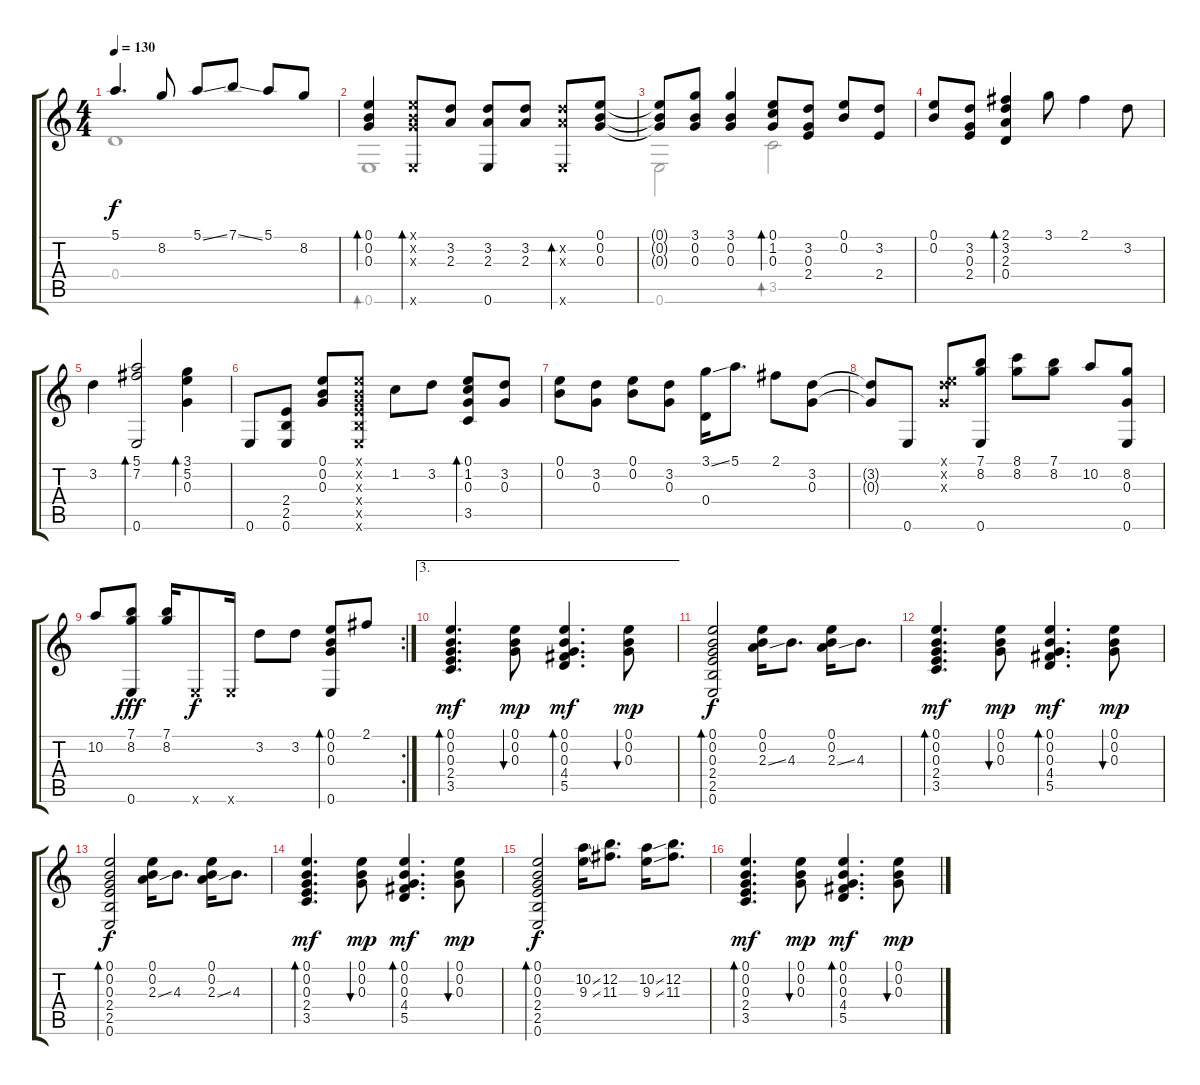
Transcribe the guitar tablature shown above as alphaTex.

\track "" {instrument acousticguitarsteel}
\staff {score tabs}
\tuning (E4 B3 G3 D3 A2 E2) {hide}
\voice
\ts (4 4)
\tempo 130
\clef g2
\ks c
5.1{t}.4{d dy f} 8.2.8 5.1{ss}.8 7.1{ss}.8 5.1.8 8.2.8 |
(0.1 0.2 0.3).4{bd 480} (0.1{x} 0.2{x} 0.3{x} 0.6{x}).8{bd 480} (3.2 2.3).8 (3.2 2.3 0.6).8 (3.2 2.3).8 (3.2{x} 2.3{x} 0.6{x}).8{bd 480} (0.1 0.2 0.3).8 |
(0.1{t} 0.2{t} 0.3{t}).8 (3.1 0.2 0.3).8 (3.1 0.2 0.3).4 (0.1 1.2 0.3).8{bd 480} (3.2 0.3 2.4).8 (0.1 0.2).8 (3.2 2.4).8 |
(0.1 0.2).8 (3.2 0.3 2.4).8 (2.1 3.2 2.3 0.4).4{bd 480} 3.1.8 2.1.4 3.2.8 |
3.2.4 (5.1 7.2 0.6).2{bd 480} (3.1 5.2 0.3).4{bd 480} |
0.6.8 (2.4 2.5 0.6).8 (0.1 0.2 0.3).8 (0.1{x} 0.2{x} 0.3{x} 2.4{x} 2.5{x} 0.6{x}).8 1.2.8 3.2.8 (0.1 1.2 0.3 3.5).8{bd 480} (3.2 0.3).8 |
(0.1 0.2).8 (3.2 0.3).8 (0.1 0.2).8 (3.2 0.3).8 (3.1{ss} 0.4).16 5.1.8{d} 2.1.8 (3.2 0.3).8 |
(3.2{t} 0.3{t}).8 0.6.8 (0.1{x} 3.2{x} 0.3{x}).8 (7.1 8.2 0.6).8 (8.1 8.2).8 (7.1 8.2).8 10.2.8 (8.2 0.3 0.6).8 |
\rc 2
10.2.8 (7.1 8.2 0.6).8{dy fff} (7.1 8.2).16 0.6{x}.8{dy f} 0.6{x}.16 3.2.8 3.2.8 (0.1 0.2 0.3 0.6).8{bd 60} 2.1.8 |
\ae 3
(0.1 0.2 0.3 2.4 3.5).4{d bd 120 dy mf} (0.1 0.2 0.3).8{bu 120 dy mp} (0.1 0.2 0.3 4.4 5.5).4{d bd 60 dy mf} (0.1 0.2 0.3).8{bu 120 dy mp} |
(0.1 0.2 0.3 2.4 2.5 0.6).2{bd 60 dy f} (0.1 0.2 2.3{ss}).16 4.3.8{d} (0.1 0.2 2.3{ss}).16 4.3.8{d} |
(0.1 0.2 0.3 2.4 3.5).4{d bd 120 dy mf} (0.1 0.2 0.3).8{bu 120 dy mp} (0.1 0.2 0.3 4.4 5.5).4{d bd 60 dy mf} (0.1 0.2 0.3).8{bu 120 dy mp} |
(0.1 0.2 0.3 2.4 2.5 0.6).2{bd 60 dy f} (0.1 0.2 2.3{ss}).16 4.3.8{d} (0.1 0.2 2.3{ss}).16 4.3.8{d} |
(0.1 0.2 0.3 2.4 3.5).4{d bd 120 dy mf} (0.1 0.2 0.3).8{bu 120 dy mp} (0.1 0.2 0.3 4.4 5.5).4{d bd 60 dy mf} (0.1 0.2 0.3).8{bu 120 dy mp} |
(0.1 0.2 0.3 2.4 2.5 0.6).2{bd 60 dy f} (10.2{ss} 9.3{ss}).16 (12.2 11.3).8{d} (10.2{ss} 9.3{ss}).16 (12.2 11.3).8{d} |
(0.1 0.2 0.3 2.4 3.5).4{d bd 120 dy mf} (0.1 0.2 0.3).8{bu 120 dy mp} (0.1 0.2 0.3 4.4 5.5).4{d bd 60 dy mf} (0.1 0.2 0.3).8{bu 120 dy mp}
\voice
\clef g2
\ottava regular
\simile none
\ks c
0.4.1{dy f} |
0.6.1{bd 480} |
0.6.2 3.5.2{bd 480} |
|
|
|
|
|
|
|
|
|
|
|
|
